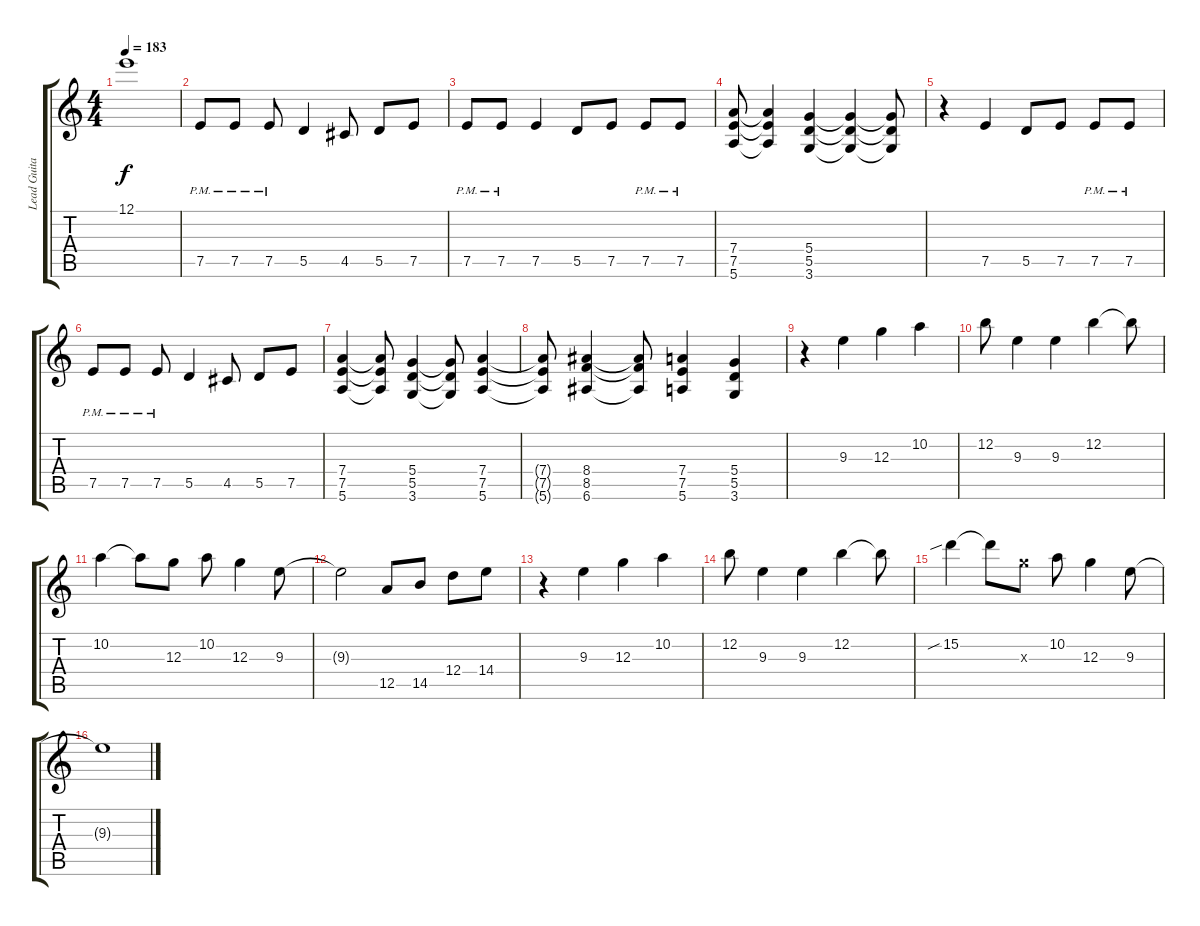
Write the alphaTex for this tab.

\track ("Lead Guitar" "Lead Guita") {instrument overdrivenguitar}
\staff {score tabs}
\tuning (E4 B3 G3 D3 A2 E2) {hide}
\ts (4 4)
\tempo 183
\clef g2
\ks c
12.1{t}.1{dy f} |
7.5{pm}.8 7.5{pm}.8 7.5{pm}.8 5.5.4 4.5.8 5.5.8 7.5.8 |
7.5{pm}.8 7.5{pm}.8 7.5.4 5.5.8 7.5.8 7.5{pm}.8 7.5{pm}.8 |
(7.4 7.5 5.6).8 (7.4{t} 7.5{t} 5.6{t}).4 (5.4 5.5 3.6).4 (5.4{t} 5.5{t} 3.6{t}).4 (5.4{t} 5.5{t} 3.6{t}).8 |
r.4 7.5.4 5.5.8 7.5.8 7.5{pm}.8 7.5{pm}.8 |
7.5{pm}.8 7.5{pm}.8 7.5{pm}.8 5.5.4 4.5.8 5.5.8 7.5.8 |
(7.4 7.5 5.6).4 (7.4{t} 7.5{t} 5.6{t}).8 (5.4 5.5 3.6).4 (5.4{t} 5.5{t} 3.6{t}).8 (7.4 7.5 5.6).4 |
(7.4{t} 7.5{t} 5.6{t}).8 (8.4 8.5 6.6).4 (8.4{t} 8.5{t} 6.6{t}).8 (7.4 7.5 5.6).4 (5.4 5.5 3.6).4 |
r.4 9.3.4 12.3.4 10.2.4 |
12.2.8 9.3.4 9.3.4 12.2.4 12.2{t}.8 |
10.2.4 10.2{t}.8 12.3.8 10.2.8 12.3.4 9.3.8 |
9.3{t}.2 12.5.8 14.5.8 12.4.8 14.4.8 |
r.4 9.3.4 12.3.4 10.2.4 |
12.2.8 9.3.4 9.3.4 12.2.4 12.2{t}.8 |
15.2{sib}.4 15.2{t}.8 12.3{x}.8 10.2.8 12.3.4 9.3.8 |
9.3{t}.1
